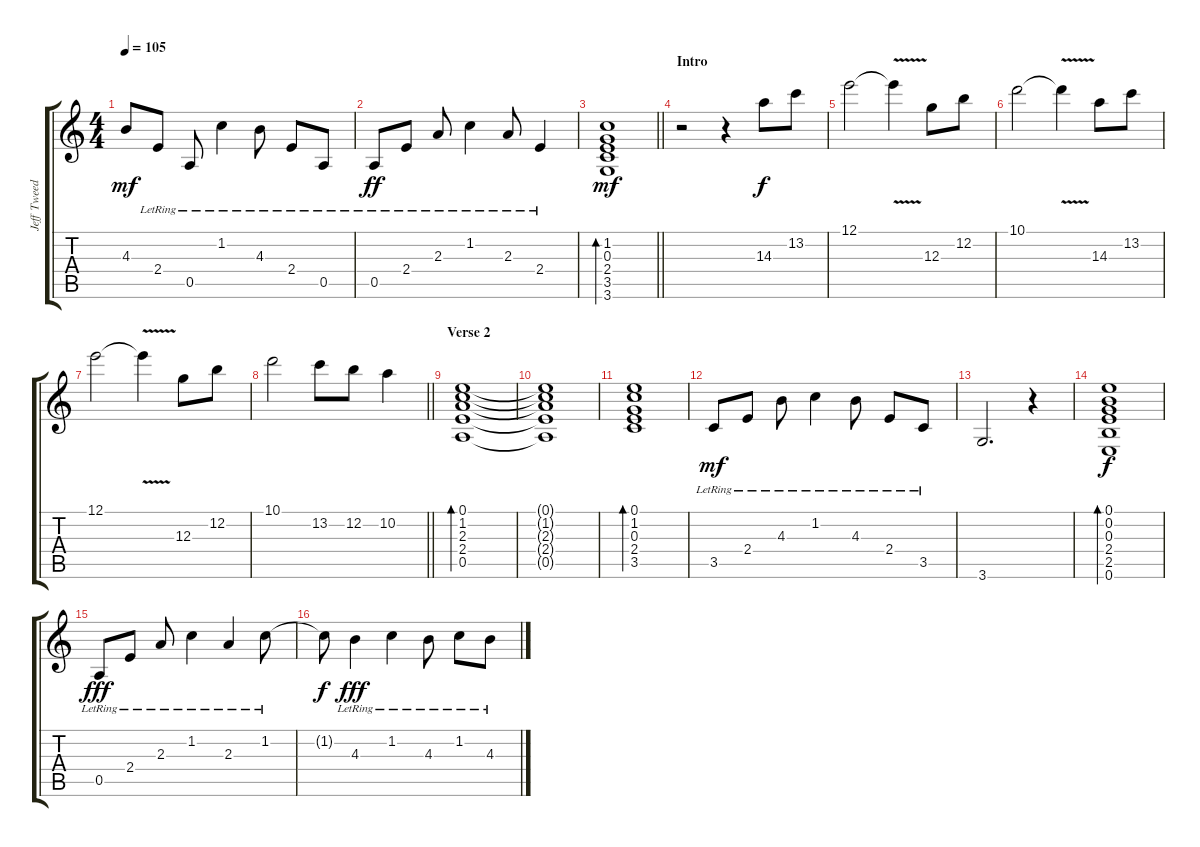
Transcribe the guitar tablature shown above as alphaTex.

\track ("Jeff Tweedy" "Jeff Tweed") {mute instrument acousticguitarnylon}
\staff {score tabs}
\tuning (E4 B3 G3 D3 A2 E2) {hide}
\ts (4 4)
\tempo 105
\clef g2
\ks c
4.3{t}.8{dy mf} 2.4{lr}.8 0.5{lr}.8 1.2{lr}.4 4.3{lr}.8 2.4{lr}.8 0.5{lr}.8 |
0.5{lr}.8{dy ff} 2.4{lr}.8 2.3{lr}.8 1.2{lr}.4 2.3{lr}.8 2.4{lr}.4 |
\barLineRight lightlight
(1.2 0.3 2.4 3.5 3.6).1{bd 240 dy mf} |
\section ("" "Intro")
r.2 r.4 14.3.8{dy f} 13.2.8 |
12.1.2 12.1{v t}.4 12.3.8 12.2.8 |
10.1.2 10.1{v t}.4 14.3.8 13.2.8 |
12.1.2 12.1{v t}.4 12.3.8 12.2.8 |
\barLineRight lightlight
10.1.2 13.2.8 12.2.8 10.2.4 |
\section ("" "Verse 2")
(0.1 1.2 2.3 2.4 0.5).1{bd 240} |
(0.1{t} 1.2{t} 2.3{t} 2.4{t} 0.5{t}).1 |
(0.1 1.2 0.3 2.4 3.5).1{bd 240} |
3.5{lr}.8{dy mf} 2.4{lr}.8 4.3{lr}.8 1.2{lr}.4 4.3{lr}.8 2.4{lr}.8 3.5{lr}.8 |
3.6.2{d} r.4 |
(0.1 0.2 0.3 2.4 2.5 0.6).1{bd 240 dy f} |
0.5{lr}.8{dy fff} 2.4{lr}.8 2.3{lr}.8 1.2{lr}.4 2.3{lr}.4 1.2{lr}.8 |
1.2{t}.8{dy f} 4.3{lr}.4{dy fff} 1.2{lr}.4 4.3{lr}.8 1.2{lr}.8 4.3{lr}.8
